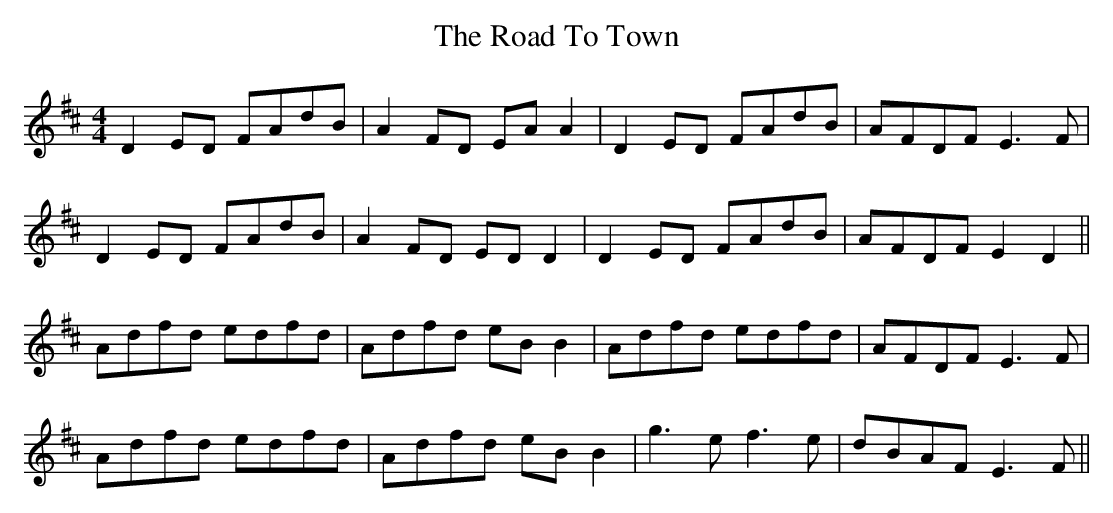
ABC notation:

X:1
T: The Road To Town
M: 4/4
L: 1/8
K: Dmaj
D2ED FAdB|A2FD EA A2|D2ED FAdB|AFDF E3F|
D2ED FAdB|A2FD ED D2|D2ED FAdB|AFDF E2D2||
Adfd edfd|Adfd eB B2|Adfd edfd|AFDF E3F|
Adfd edfd|Adfd eB B2|g3e f3e|dBAF E3F||
